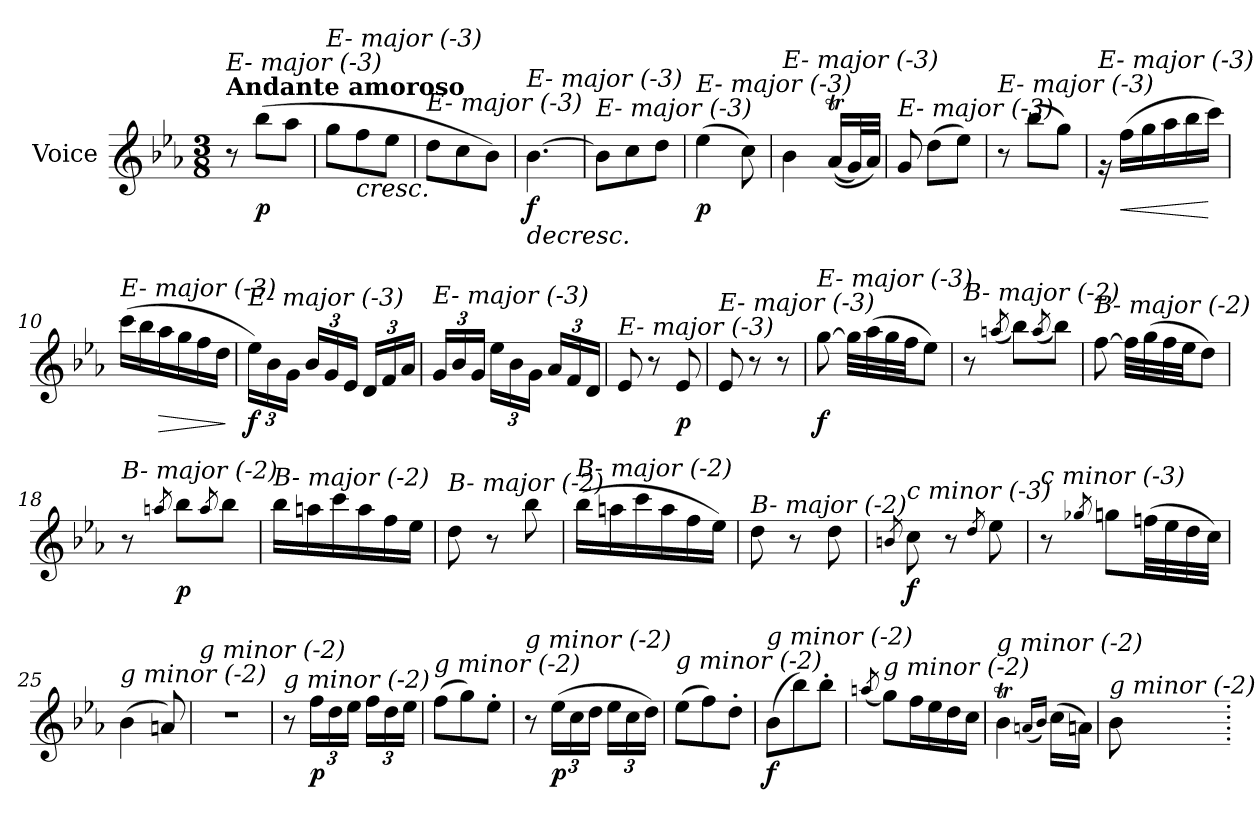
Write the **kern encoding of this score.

**kern	**dynam
*part1	*part1
*staff1	*staff1
*I"Voice	*
*I'V	*
*clefG2	*
*k[b-e-a-]	*
*M3/8	*
=	=
!LO:TX:a:B:t=Andante amoroso	!
!LO:TX:i:t=E- major (-3)	!
8r	.
!	!LO:DY:b
(>8bb-\L	p
8aa-\J	.
=1	=1
!LO:TX:i:t=E- major (-3)	!
8gg\L	.
!LO:TX:b:i:t=cresc.	!
8ff\	.
8ee-\J	.
=2	=2
!LO:TX:i:t=E- major (-3)	!
8dd\L	.
8cc\	.
8b-\J)	.
=3	=3
!LO:TX:b:i:t=decresc.	!
!LO:TX:i:t=E- major (-3)	!
!	!LO:DY:b
[4.b-\	f
=4	=4
!LO:TX:i:t=E- major (-3)	!
8b-\L]	.
8cc\	.
8dd\J	.
=5	=5
!LO:TX:i:t=E- major (-3)	!
!	!LO:DY:b
(>4ee-\	p
8cc\)	.
=6	=6
!LO:TX:i:t=E- major (-3)	!
4b-\	.
(<(<16a-T/LL	.
32g/L)	.
32a-/JJJ)	.
!!LO:LB:g=z
=7	=7
!LO:TX:i:t=E- major (-3)	!
8g/	.
(>8dd\L	.
8ee-\J)	.
=8	=8
!LO:TX:i:t=E- major (-3)	!
8r	.
(>8bb-\L	.
8gg\J)	.
=9	=9
!LO:TX:i:t=E- major (-3)	!
16rg	.
!	!LO:HP:b
(>16ff\LL	<
16gg\	.
16aa-\	.
16bb-\	.
16ccc\JJ)	[
=10	=10
!LO:TX:i:t=E- major (-3)	!
(>16ccc\LL	.
16bb-\	.
!	!LO:HP:b
16aa-\	>
16gg\	.
16ff\	.
16dd\JJ	.
.	]
=11	=11
*Xbrackettup	*
!LO:TX:i:t=E- major (-3)	!
!	!LO:DY:b
24ee-\LL)	f
24b-\	.
24g\JJ	.
24b-/LL	.
24g/	.
24e-/JJ	.
24d/LL	.
24f/	.
24a-/JJ	.
!!LO:LB:g=z
=12	=12
!LO:TX:i:t=E- major (-3)	!
24g/LL	.
24b-/	.
24g/JJ	.
24ee-\LL	.
24b-\	.
24g\JJ	.
24a-/LL	.
24f/	.
24d/JJ	.
=13	=13
!LO:TX:i:t=E- major (-3)	!
8e-/	.
8r	.
!	!LO:DY:b
8e-/	p
=14	=14
!LO:TX:i:t=E- major (-3)	!
8e-/	.
8r	.
8r	.
=15	=15
!LO:TX:i:t=E- major (-3)	!
!	!LO:DY:b
[8gg\	f
32gg\LLL]	.
(>32aa-\	.
32gg\	.
32ff\JJ	.
8ee-\J)	.
=16	=16
!LO:TX:i:t=B- major (-2)	!
8r	.
(<8qaan/	.
8bb-\L)	.
(<8qaa/	.
8bb-\J)	.
!!LO:LB:g=z
=17	=17
!LO:TX:i:t=B- major (-2)	!
[8ff\	.
32ff\LLL]	.
(>32gg\	.
32ff\	.
32ee-\JJ	.
8dd\J)	.
=18	=18
!LO:TX:i:t=B- major (-2)	!
8r	.
8qaan/	.
!	!LO:DY:b
8bb-\L	p
8qaa/	.
8bb-\J	.
=19	=19
!LO:TX:i:t=B- major (-2)	!
16bb-\LL	.
16aan\	.
16ccc\	.
16aa\	.
16ff\	.
16ee-\JJ	.
=20	=20
!LO:TX:i:t=B- major (-2)	!
8dd\	.
8r	.
8bb-\	.
=21	=21
!LO:TX:i:t=B- major (-2)	!
(>16bb-\LL	.
16aan\	.
16ccc\	.
16aa\	.
16ff\	.
16ee-\JJ)	.
=22	=22
!LO:TX:i:t=B- major (-2)	!
8dd\	.
8r	.
8dd\	.
=23	=23
8qbn/	.
!LO:TX:i:t=c minor (-3)	!
!	!LO:DY:b
8cc\	f
8r	.
8qdd/	.
8ee-\	.
!!LO:LB:g=z
=24	=24
!LO:TX:i:t=c minor (-3)	!
8r	.
8qgg-Xi/	.
8gg\L	.
(>32ffn\LL	.
32ee-\	.
32dd\	.
32cc\JJJ)	.
=25	=25
!LO:TX:i:t=g minor (-2)	!
(>4b-\	.
8an/)	.
=26	=26
!LO:TX:i:t=g minor (-2)	!
4.r	.
=27	=27
!LO:TX:i:t=g minor (-2)	!
8r	.
!	!LO:DY:b
24ff\LL	p
24dd\	.
24ee-\JJ	.
24ff\LL	.
24dd\	.
24ee-\JJ	.
=28	=28
!LO:TX:i:t=g minor (-2)	!
(>8ff\L	.
8gg\)	.
8ee-'\J	.
=29	=29
!LO:TX:i:t=g minor (-2)	!
8r	.
!	!LO:DY:b
(>24ee-\LL	p
24cc\	.
24dd\JJ	.
24ee-\LL	.
24cc\	.
24dd\JJ)	.
=30	=30
!LO:TX:i:t=g minor (-2)	!
(>8ee-\L	.
8ff\)	.
8dd'\J	.
=31	=31
!LO:TX:i:t=g minor (-2)	!
!	!LO:DY:b
(>8b-\L	f
8bb-\)	.
8bb-'\J	.
!!LO:LB:g=z
=32	=32
(<8qaan/	.
!LO:TX:i:t=g minor (-2)	!
8gg\L)	.
16ff\L	.
16ee-\	.
16dd\	.
16cc\JJ	.
=33	=33
!LO:TX:i:t=g minor (-2)	!
4b-T\	.
(<16qan/LL	.
16qb-/JJ)	.
(>16cc\LL	.
16an\JJ)	.
=34	=34
!LO:TX:i:t=g minor (-2)	!
8b-\	.
=.	=.
*-	*-
